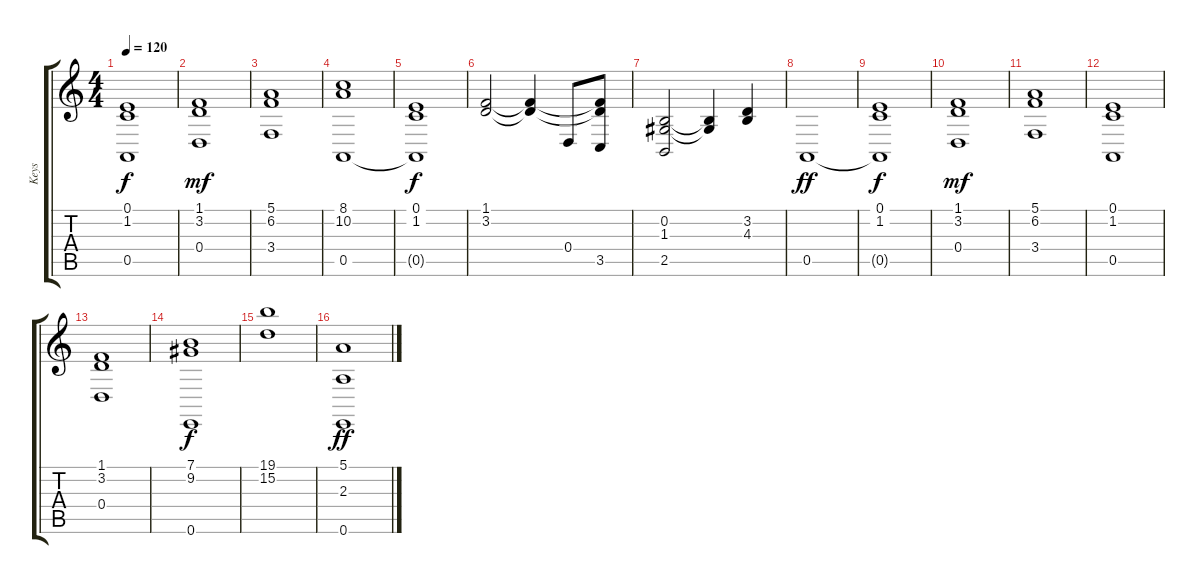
\track ("Keys" "Keys") {instrument stringensemble1}
\staff {score tabs}
\tuning (E4 B3 G3 D3 A2 E2) {hide}
\ts (4 4)
\tempo 120
\clef g2
\ks c
(0.1 1.2 0.5{t}).1{dy f} |
(1.1 3.2 0.4).1{dy mf} |
(5.1 6.2 3.4).1 |
(8.1 10.2 0.5).1 |
(0.1 1.2 0.5{t}).1{dy f} |
(1.1 3.2).2 (1.1{t} 3.2{t}).4 0.4.8 (1.1{t} 3.2{t} 3.5).8 |
(0.2 1.3 2.5).2 (0.2{t} 1.3{t}).4 (3.2 4.3).4 |
0.5.1{dy ff} |
(0.1 1.2 0.5{t}).1{dy f} |
(1.1 3.2 0.4).1{dy mf} |
(5.1 6.2 3.4).1 |
(0.1 1.2 0.5).1 |
(1.1 3.2 0.4).1 |
(7.1 9.2 0.6).1{dy f} |
(19.1 15.2).1 |
(5.1 2.3 0.6).1{dy ff}
